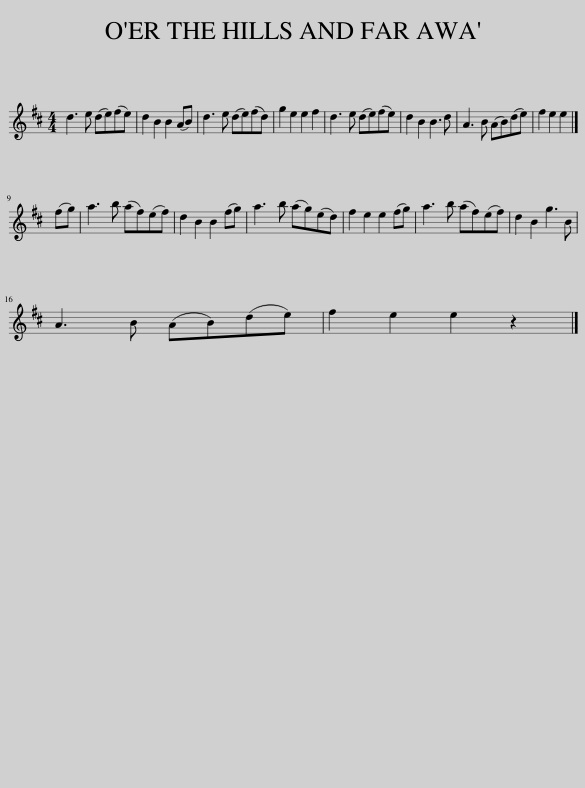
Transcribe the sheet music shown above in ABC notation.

X:1
L:1/8
M:4/4
I:linebreak $
K:D
V:1 treble
V:1
 d3 e (de)(fe) | d2 B2 B2 (AB) | d3 e (de)(fd) | g2 e2 e2 f2 | d3 e (de)(fe) | %5
 d2 B2 B3 d | A3 B (AB)(de) | f2 e2 e2 |]$ (fg) | a3 b (af)(ef) | %10
 d2 B2 B2 (fg) | a3 b (ag)(ed) | f2 e2 e2 (fg) | a3 b (af)(ef) | d2 B2 g3 B |$ %15
 A3 B (AB)(de) | f2 e2 e2 z2 |] %17
